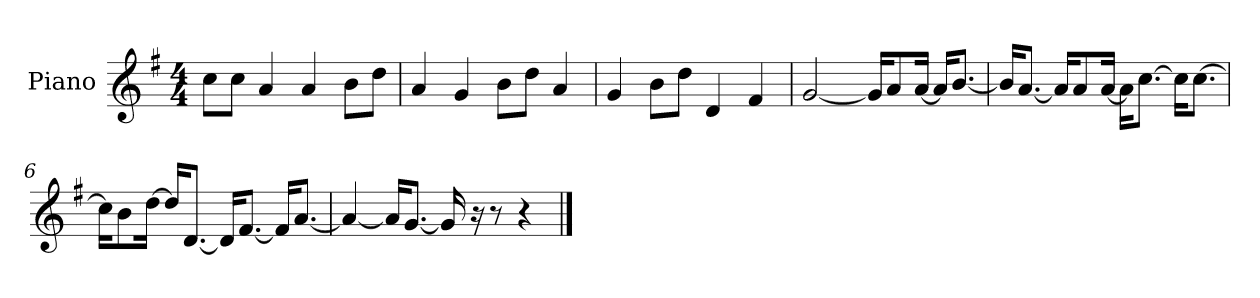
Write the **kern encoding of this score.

**kern
*part1
*staff1
*I"Piano
*I'P-no
*clefG2
*k[f#]
*M4/4
*MM90
=1
8cc\L
8cc\J
4a/
4a/
8b\L
8dd\J
=2
4a/
4g/
8b\L
8dd\J
4a/
=3
4g/
8b\L
8dd\J
4d/
4f#/
=4
[2g/
16g/KL]
8a/
[16a/Jk
16a/KL]
[8.b/J
=5
16b/KL]
[8.a/J
16a/KL]
8a/
[16a/Jk
16a\KL]
[8.cc\J
16cc\KL]
[8.cc\J
!!LO:LB:g=z
=6
16cc\KL]
8b\
[16dd\Jk
16dd/KL]
[8.d/J
16d/KL]
[8.f#/J
16f#/KL]
[8.a/J
=7
4a/_
16a/KL]
[8.g/J
16g/]
16r
8r
4r
==
*-
